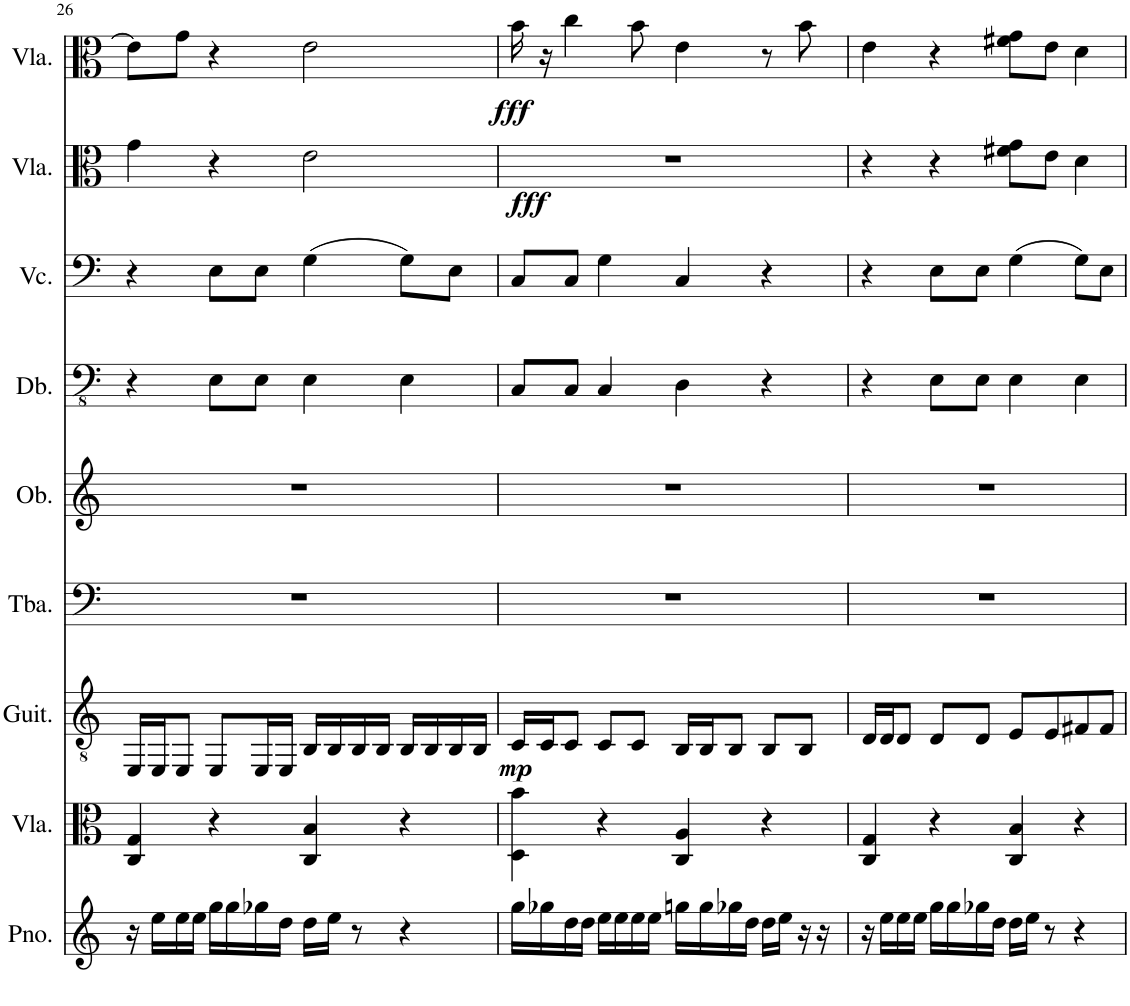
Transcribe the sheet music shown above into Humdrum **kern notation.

**kern	**kern	**kern	**dynam	**kern	**kern	**kern	**kern	**kern	**dynam	**kern	**dynam
*part9	*part8	*part7	*part7	*part6	*part5	*part4	*part3	*part2	*part2	*part1	*part1
*staff9	*staff8	*staff7	*staff7	*staff6	*staff5	*staff4	*staff3	*staff2	*staff2	*staff1	*staff1
*I"Piano	*I"Viola	*I"Classical Guitar	*	*I"Tuba	*I"Oboe	*I"Double Bass	*I"Violoncello	*I"Viola	*	*I"Viola	*
*I'Pno.	*I'Vla.	*I'Guit.	*	*I'Tba.	*I'Ob.	*I'Db.	*I'Vc.	*I'Vla.	*	*I'Vla.	*
!!LO:PB:g=z
*clefG2	*clefC3	*clefGv2	*	*clefF4	*clefG2	*clefFv4	*clefF4	*clefC3	*	*clefC3	*
*	*	*	*	*	*	*Trd7c12	*	*	*	*	*
*k[]	*k[]	*k[]	*	*k[]	*k[]	*k[]	*k[]	*k[]	*	*k[]	*
*M4/4	*M4/4	*M4/4	*	*M4/4	*M4/4	*M4/4	*M4/4	*M4/4	*	*M4/4	*
=26	=26	=26	=26	=26	=26	=26	=26	=26	=26	=26	=26
16r	4C/ 4G/	16EE/LL	.	1r	1r	4r	4r	4g\	.	8e\L]	.
16ee\LL	.	16EE/J	.	.	.	.	.	.	.	.	.
16ee\	.	8EE/J	.	.	.	.	.	.	.	8g\J	.
16ee\JJ	.	.	.	.	.	.	.	.	.	.	.
16gg\LL	4r	8EE/L	.	.	.	8EE\L	8E\L	4r	.	4r	.
16gg\	.	.	.	.	.	.	.	.	.	.	.
16gg-X\	.	16EE/L	.	.	.	8EE\J	8E\J	.	.	.	.
16dd\JJ	.	16EE/JJ	.	.	.	.	.	.	.	.	.
16dd\LL	4C/ 4B/	16BB/LL	.	.	.	4EE\	(4G\	2e\	.	2e\	.
16ee\JJ	.	16BB/	.	.	.	.	.	.	.	.	.
8r	.	16BB/	.	.	.	.	.	.	.	.	.
.	.	16BB/JJ	.	.	.	.	.	.	.	.	.
4r	4r	16BB/LL	.	.	.	4EE\	8G\L)	.	.	.	.
.	.	16BB/	.	.	.	.	.	.	.	.	.
.	.	16BB/	.	.	.	.	8E\J	.	.	.	.
.	.	16BB/JJ	.	.	.	.	.	.	.	.	.
=27	=27	=27	=27	=27	=27	=27	=27	=27	=27	=27	=27
!	!	!	!LO:DY:b	!	!	!	!	!	!LO:DY:b	!	!LO:DY:b
16gg\LL	4D\ 4b\	16C/LL	mp	1r	1r	8CC/L	8C/L	1r	fff	16b\	fff
16gg-X\	.	16C/J	.	.	.	.	.	.	.	16r	.
16dd\	.	8C/J	.	.	.	8CC/J	8C/J	.	.	4cc\	.
16dd\JJ	.	.	.	.	.	.	.	.	.	.	.
16ee\LL	4r	8C/L	.	.	.	4CC/	4G\	.	.	.	.
16ee\	.	.	.	.	.	.	.	.	.	.	.
16ee\	.	8C/J	.	.	.	.	.	.	.	8b\	.
16ee\JJ	.	.	.	.	.	.	.	.	.	.	.
16ggn\LL	4C/ 4A/	16BB/LL	.	.	.	4DD\	4C/	.	.	4e\	.
16gg\	.	16BB/J	.	.	.	.	.	.	.	.	.
16gg-X\	.	8BB/J	.	.	.	.	.	.	.	.	.
16dd\JJ	.	.	.	.	.	.	.	.	.	.	.
16dd\LL	4r	8BB/L	.	.	.	4r	4r	.	.	8r	.
16ee\JJ	.	.	.	.	.	.	.	.	.	.	.
16r	.	8BB/J	.	.	.	.	.	.	.	8b\	.
16r	.	.	.	.	.	.	.	.	.	.	.
=28	=28	=28	=28	=28	=28	=28	=28	=28	=28	=28	=28
16r	4C/ 4G/	16D/LL	.	1r	1r	4r	4r	4r	.	4e\	.
16ee\LL	.	16D/J	.	.	.	.	.	.	.	.	.
16ee\	.	8D/J	.	.	.	.	.	.	.	.	.
16ee\JJ	.	.	.	.	.	.	.	.	.	.	.
16gg\LL	4r	8D/L	.	.	.	8EE\L	8E\L	4r	.	4r	.
16gg\	.	.	.	.	.	.	.	.	.	.	.
16gg-X\	.	8D/J	.	.	.	8EE\J	8E\J	.	.	.	.
16dd\JJ	.	.	.	.	.	.	.	.	.	.	.
16dd\LL	4C/ 4B/	8E/L	.	.	.	4EE\	(4G\	8f#X\ 8g\L	.	8f#X\ 8g\L	.
16ee\JJ	.	.	.	.	.	.	.	.	.	.	.
8r	.	8E/	.	.	.	.	.	8e\J	.	8e\J	.
4r	4r	8F#X/	.	.	.	4EE\	8G\L)	4d\	.	4d\	.
.	.	8F#/J	.	.	.	.	8E\J	.	.	.	.
=	=	=	=	=	=	=	=	=	=	=	=
*-	*-	*-	*-	*-	*-	*-	*-	*-	*-	*-	*-
